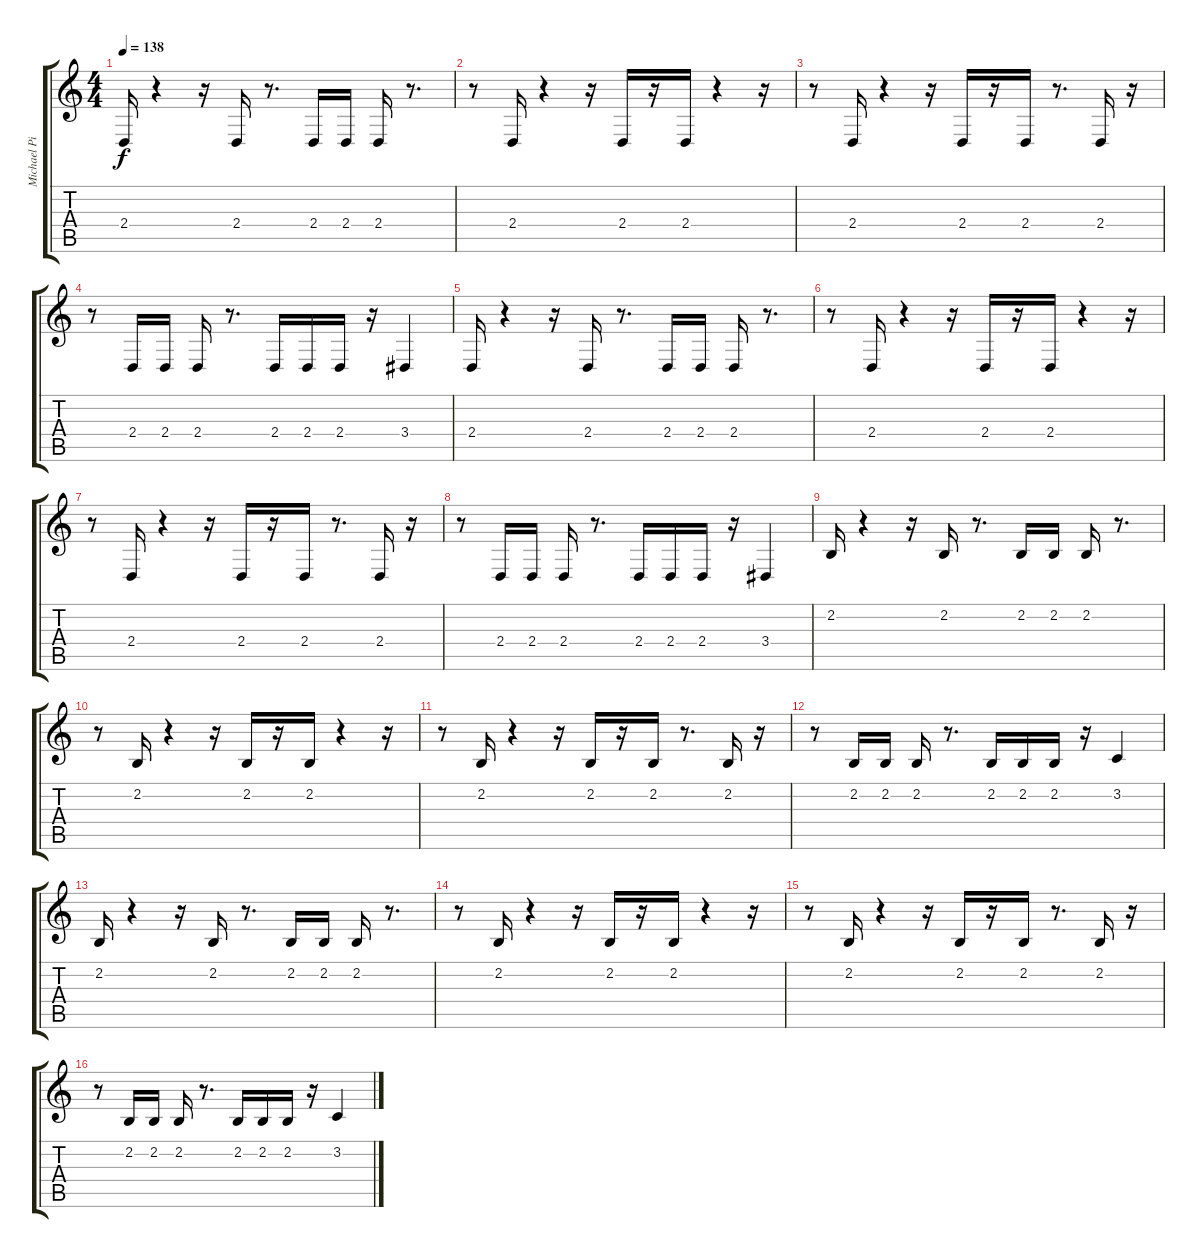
\track ("Michael Pinella" "Michael Pi") {instrument stringensemble1}
\staff {score tabs}
\tuning (D4 A3 F3 C3 G2 D2) {hide}
\ts (4 4)
\tempo 138
\clef g2
\ks c
2.4.16{dy f instrument stringensemble1} r.4 r.16 2.4.16 r.8{d} 2.4.16 2.4.16 2.4.16 r.8{d} |
r.8 2.4.16 r.4 r.16 2.4.16 r.16 2.4.16 r.4 r.16 |
r.8 2.4.16 r.4 r.16 2.4.16 r.16 2.4.16 r.8{d} 2.4.16 r.16 |
r.8 2.4.16 2.4.16 2.4.16 r.8{d} 2.4.16 2.4.16 2.4.16 r.16 3.4.4 |
2.4.16 r.4 r.16 2.4.16 r.8{d} 2.4.16 2.4.16 2.4.16 r.8{d} |
r.8 2.4.16 r.4 r.16 2.4.16 r.16 2.4.16 r.4 r.16 |
r.8 2.4.16 r.4 r.16 2.4.16 r.16 2.4.16 r.8{d} 2.4.16 r.16 |
r.8 2.4.16 2.4.16 2.4.16 r.8{d} 2.4.16 2.4.16 2.4.16 r.16 3.4.4 |
2.2.16 r.4 r.16 2.2.16 r.8{d} 2.2.16 2.2.16 2.2.16 r.8{d} |
r.8 2.2.16 r.4 r.16 2.2.16 r.16 2.2.16 r.4 r.16 |
r.8 2.2.16 r.4 r.16 2.2.16 r.16 2.2.16 r.8{d} 2.2.16 r.16 |
r.8 2.2.16 2.2.16 2.2.16 r.8{d} 2.2.16 2.2.16 2.2.16 r.16 3.2.4 |
2.2.16 r.4 r.16 2.2.16 r.8{d} 2.2.16 2.2.16 2.2.16 r.8{d} |
r.8 2.2.16 r.4 r.16 2.2.16 r.16 2.2.16 r.4 r.16 |
r.8 2.2.16 r.4 r.16 2.2.16 r.16 2.2.16 r.8{d} 2.2.16 r.16 |
r.8 2.2.16 2.2.16 2.2.16 r.8{d} 2.2.16 2.2.16 2.2.16 r.16 3.2.4
